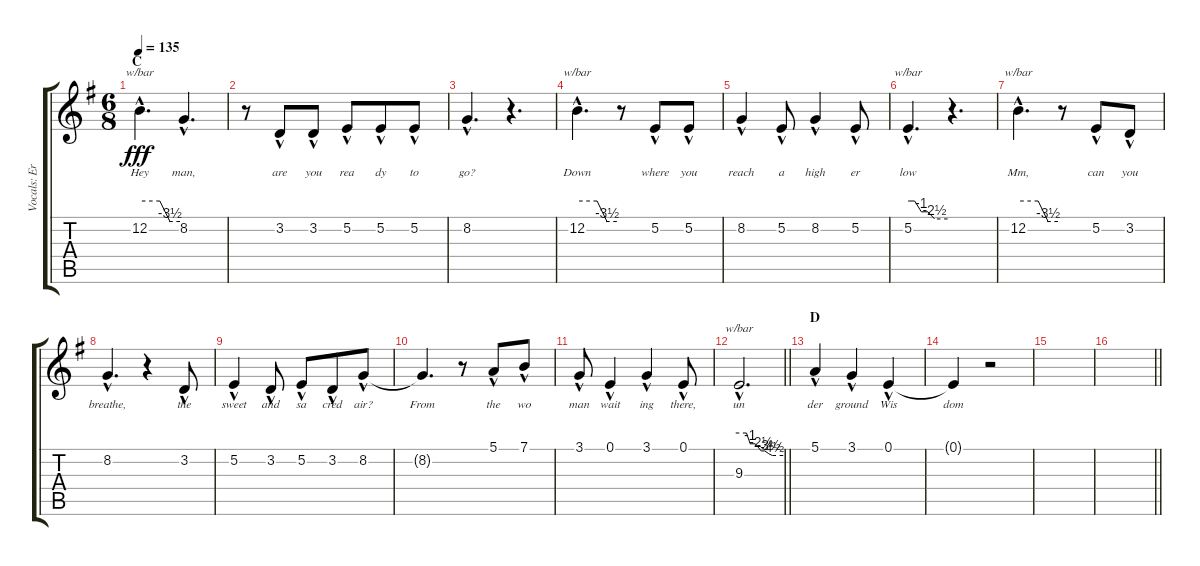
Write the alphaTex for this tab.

\track ("Vocals: Eric" "Vocals: Er") {instrument lead2sawtooth}
\staff {score tabs}
\tuning (E4 B3 G3 D3 A2 E2) {hide}
\ts (6 8)
\section ("" "C")
\tempo 135
\clef g2
\ks g
12.2{hac}.4{d tbe (custom default 0 0 30 0 45 -14 60 -14) lyrics (0 "Hey") lyrics (1 "") lyrics (2 "") lyrics (3 "") lyrics (4 "") dy fff} 8.2{hac}.4{d lyrics (0 "man,") lyrics (1 "") lyrics (2 "") lyrics (3 "") lyrics (4 "")} |
r.8 3.2{hac}.8{lyrics (0 "are") lyrics (1 "") lyrics (2 "") lyrics (3 "") lyrics (4 "")} 3.2{hac}.8{lyrics (0 "you") lyrics (1 "") lyrics (2 "") lyrics (3 "") lyrics (4 "")} 5.2{hac}.8{lyrics (0 "rea") lyrics (1 "") lyrics (2 "") lyrics (3 "") lyrics (4 "")} 5.2{hac}.8{lyrics (0 "dy") lyrics (1 "") lyrics (2 "") lyrics (3 "") lyrics (4 "")} 5.2{hac}.8{lyrics (0 "to") lyrics (1 "") lyrics (2 "") lyrics (3 "") lyrics (4 "")} |
8.2{hac}.4{d lyrics (0 "go?") lyrics (1 "") lyrics (2 "") lyrics (3 "") lyrics (4 "")} r.4{d} |
12.2{hac}.4{d tbe (custom default 0 0 30 0 45 -14 60 -14) lyrics (0 "Down") lyrics (1 "") lyrics (2 "") lyrics (3 "") lyrics (4 "")} r.8 5.2{hac}.8{lyrics (0 "where") lyrics (1 "") lyrics (2 "") lyrics (3 "") lyrics (4 "")} 5.2{hac}.8{lyrics (0 "you") lyrics (1 "") lyrics (2 "") lyrics (3 "") lyrics (4 "")} |
8.2{hac}.4{lyrics (0 "reach") lyrics (1 "") lyrics (2 "") lyrics (3 "") lyrics (4 "")} 5.2{hac}.8{lyrics (0 "a") lyrics (1 "") lyrics (2 "") lyrics (3 "") lyrics (4 "")} 8.2{hac}.4{lyrics (0 "high") lyrics (1 "") lyrics (2 "") lyrics (3 "") lyrics (4 "")} 5.2{hac}.8{lyrics (0 "er") lyrics (1 "") lyrics (2 "") lyrics (3 "") lyrics (4 "")} |
5.2{hac}.4{d tbe (custom default 0 0 10 0 20 -4 30 -4 40 -10 60 -10) lyrics (0 "low") lyrics (1 "") lyrics (2 "") lyrics (3 "") lyrics (4 "")} r.4{d} |
12.2{hac}.4{d tbe (custom default 0 0 30 0 45 -14 60 -14) lyrics (0 "Mm,") lyrics (1 "") lyrics (2 "") lyrics (3 "") lyrics (4 "")} r.8 5.2{hac}.8{lyrics (0 "can") lyrics (1 "") lyrics (2 "") lyrics (3 "") lyrics (4 "")} 3.2{hac}.8{lyrics (0 "you") lyrics (1 "") lyrics (2 "") lyrics (3 "") lyrics (4 "")} |
8.2{hac}.4{d lyrics (0 "breathe,") lyrics (1 "") lyrics (2 "") lyrics (3 "") lyrics (4 "")} r.4 3.2{hac}.8{lyrics (0 "the") lyrics (1 "") lyrics (2 "") lyrics (3 "") lyrics (4 "")} |
5.2{hac}.4{lyrics (0 "sweet") lyrics (1 "") lyrics (2 "") lyrics (3 "") lyrics (4 "")} 3.2{hac}.8{lyrics (0 "and") lyrics (1 "") lyrics (2 "") lyrics (3 "") lyrics (4 "")} 5.2{hac}.8{lyrics (0 "sa") lyrics (1 "") lyrics (2 "") lyrics (3 "") lyrics (4 "")} 3.2{hac}.8{lyrics (0 "cred") lyrics (1 "") lyrics (2 "") lyrics (3 "") lyrics (4 "")} 8.2{hac}.8{lyrics (0 "air?") lyrics (1 "") lyrics (2 "") lyrics (3 "") lyrics (4 "")} |
8.2{t}.4{d lyrics (0 "From") lyrics (1 "") lyrics (2 "") lyrics (3 "") lyrics (4 "")} r.8 5.1{hac}.8{lyrics (0 "the") lyrics (1 "") lyrics (2 "") lyrics (3 "") lyrics (4 "")} 7.1{hac}.8{lyrics (0 "wo") lyrics (1 "") lyrics (2 "") lyrics (3 "") lyrics (4 "")} |
3.1{hac}.8{lyrics (0 "man") lyrics (1 "") lyrics (2 "") lyrics (3 "") lyrics (4 "")} 0.1{hac}.4{lyrics (0 "wait") lyrics (1 "") lyrics (2 "") lyrics (3 "") lyrics (4 "")} 3.1{hac}.4{lyrics (0 "ing") lyrics (1 "") lyrics (2 "") lyrics (3 "") lyrics (4 "")} 0.1{hac}.8{lyrics (0 "there,") lyrics (1 "") lyrics (2 "") lyrics (3 "") lyrics (4 "")} |
\barLineRight lightlight
9.3{hac}.2{d tbe (custom default 0 0 10 0 15 -4 22 -4 30 -10 35 -10 40 -14 45 -18 60 -18) lyrics (0 "un") lyrics (1 "") lyrics (2 "") lyrics (3 "") lyrics (4 "")} |
\section ("" "D")
5.1{hac}.4{lyrics (0 "der") lyrics (1 "") lyrics (2 "") lyrics (3 "") lyrics (4 "")} 3.1{hac}.4{lyrics (0 "ground") lyrics (1 "") lyrics (2 "") lyrics (3 "") lyrics (4 "")} 0.1{hac}.4{lyrics (0 "Wis") lyrics (1 "") lyrics (2 "") lyrics (3 "") lyrics (4 "")} |
0.1{t}.4{lyrics (0 "dom") lyrics (1 "") lyrics (2 "") lyrics (3 "") lyrics (4 "")} r.2 |
|
\barLineRight lightlight
